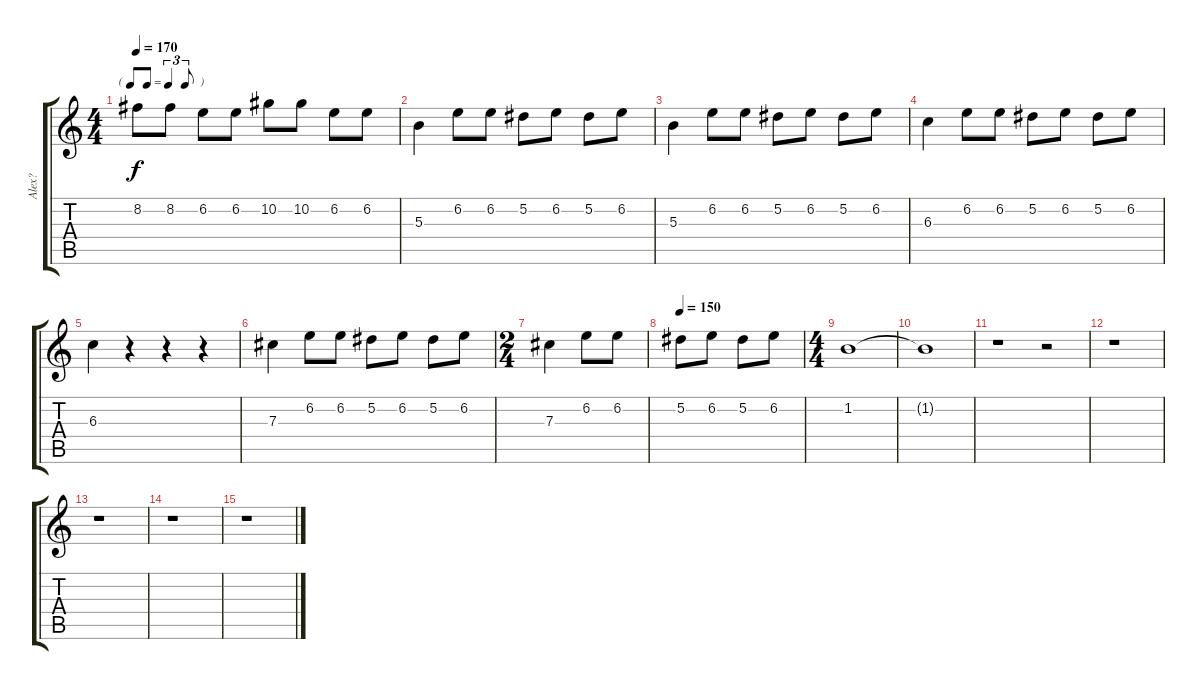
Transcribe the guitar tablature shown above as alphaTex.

\track ("Alex?" "Alex?") {instrument distortionguitar}
\staff {score tabs}
\tuning (Eb4 Bb3 Gb3 Db3 Ab2 Db2) {hide}
\ts (4 4)
\tf triplet8th
\tempo 170
\clef g2
\ks c
8.2.8{dy f} 8.2.8 6.2.8 6.2.8 10.2.8 10.2.8 6.2.8 6.2.8 |
5.3.4 6.2.8 6.2.8 5.2.8 6.2.8 5.2.8 6.2.8 |
5.3.4 6.2.8 6.2.8 5.2.8 6.2.8 5.2.8 6.2.8 |
6.3.4 6.2.8 6.2.8 5.2.8 6.2.8 5.2.8 6.2.8 |
6.3.4 r.4 r.4 r.4 |
7.3.4 6.2.8 6.2.8 5.2.8 6.2.8 5.2.8 6.2.8 |
\ts (2 4)
7.3.4 6.2.8 6.2.8 |
\tempo 150
5.2.8 6.2.8 5.2.8 6.2.8 |
\ts (4 4)
1.2.1 |
1.2{t}.1 |
r.1 r.2 |
r.1 |
r.1 |
r.1 |
r.1
